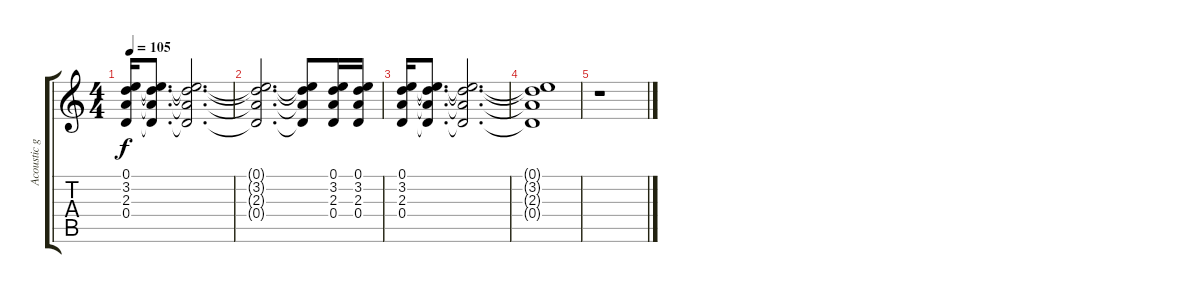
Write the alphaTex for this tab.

\track ("Acoustic guitar" "Acoustic g") {instrument acousticguitarsteel}
\staff {score tabs}
\tuning (E4 B3 G3 D3 A2 E2) {hide}
\ts (4 4)
\tempo 105
\clef g2
\ks c
(0.1 3.2 2.3 0.4).16{dy f} (0.1{t} 3.2{t} 2.3{t} 0.4{t}).8{d} (0.1{t} 3.2{t} 2.3{t} 0.4{t}).2{d} |
(0.1{t} 3.2{t} 2.3{t} 0.4{t}).2{d} (0.1{t} 3.2{t} 2.3{t} 0.4{t}).8 (0.1 3.2 2.3 0.4).16 (0.1 3.2 2.3 0.4).16 |
(0.1 3.2 2.3 0.4).16 (0.1{t} 3.2{t} 2.3{t} 0.4{t}).8{d} (0.1{t} 3.2{t} 2.3{t} 0.4{t}).2{d} |
(0.1{t} 3.2{t} 2.3{t} 0.4{t}).1 |
r.1
